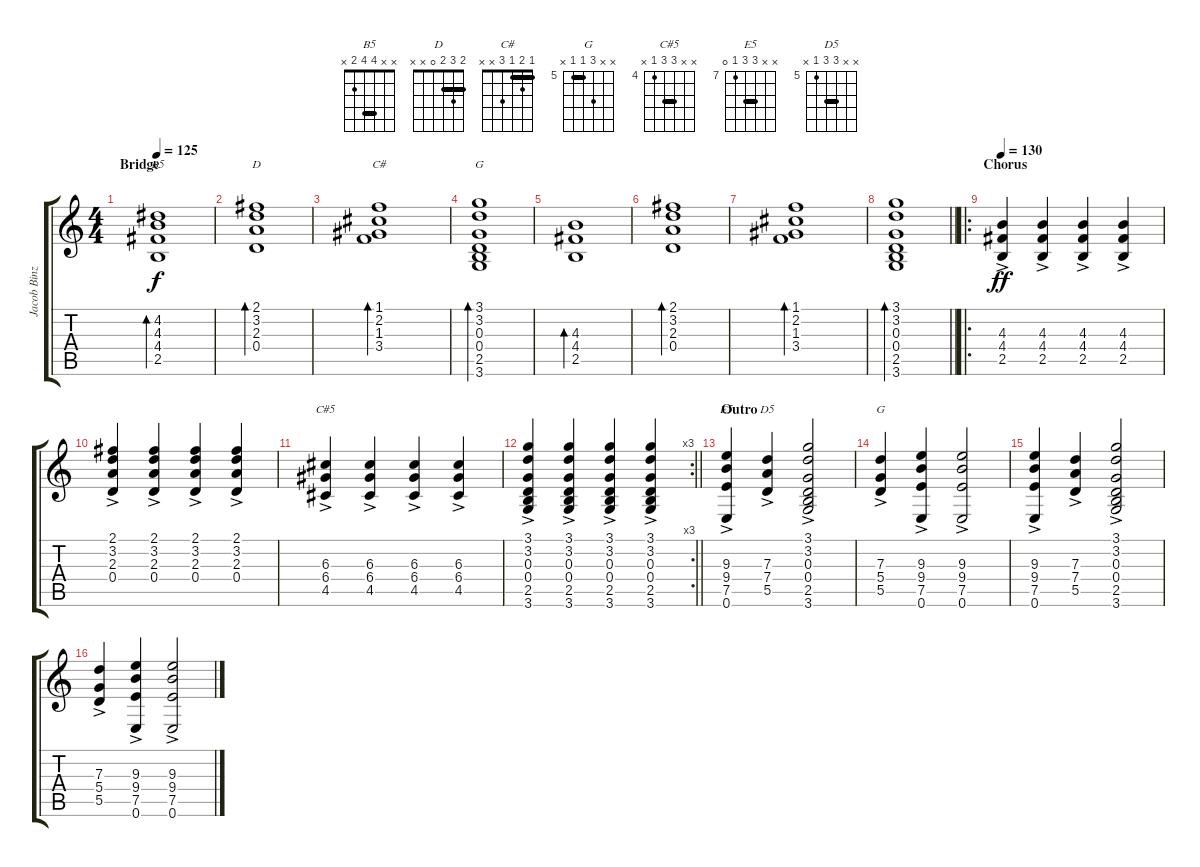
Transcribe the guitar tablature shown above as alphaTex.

\track ("Jacob Binzer (Lead guitar)" "Jacob Binz") {instrument overdrivenguitar}
\staff {score tabs}
\tuning (E4 B3 G3 D3 A2 E2) {hide}
\chord ("B5" x x 4 4 2 x) {barre 4}
\chord ("D" 2 3 2 0 x x) {barre 2}
\chord ("C#" 1 2 1 3 x x) {barre 1}
\chord ("G" 3 3 0 0 2 3) {barre 3}
\chord ("C#5" x x 6 6 4 x) {firstfret 4 barre 6}
\chord ("E5" x x 9 9 7 0) {firstfret 7 barre 9}
\chord ("D5" x x 7 7 5 x) {firstfret 5 barre 7}
\chord ("G" x x 7 5 5 x) {firstfret 5 barre 5}
\ts (4 4)
\section ("" "Bridge")
\tempo 125
\clef g2
\ks c
(4.2 4.3 4.4 2.5).1{bd 480 ch "B5" dy f volume 16 instrument electricguitarclean} |
(2.1 3.2 2.3 0.4).1{bd 480 ch "D"} |
(1.1 2.2 1.3 3.4).1{bd 480 ch "C#"} |
(3.1 3.2 0.3 0.4 2.5 3.6).1{bd 480 ch "G"} |
(4.3 4.4 2.5).1{bd 480} |
(2.1 3.2 2.3 0.4).1{bd 480} |
(1.1 2.2 1.3 3.4).1{bd 480} |
\barLineRight lightlight
(3.1 3.2 0.3 0.4 2.5 3.6).1{bd 480} |
\ro
\section ("" "Chorus")
\tempo 130
(4.3 4.4 2.5{ac}).4{dy ff instrument overdrivenguitar} (4.3 4.4 2.5{ac}).4 (4.3 4.4 2.5{ac}).4 (4.3 4.4 2.5{ac}).4 |
(2.1 3.2 2.3 0.4{ac}).4 (2.1 3.2 2.3 0.4{ac}).4 (2.1 3.2 2.3 0.4{ac}).4 (2.1 3.2 2.3 0.4{ac}).4 |
(6.3 6.4 4.5{ac}).4{ch "C#5"} (6.3 6.4 4.5{ac}).4 (6.3 6.4 4.5{ac}).4 (6.3 6.4 4.5{ac}).4 |
\rc 3
\barLineRight lightlight
(3.1 3.2 0.3 0.4 2.5 3.6{ac}).4 (3.1 3.2 0.3 0.4 2.5 3.6{ac}).4 (3.1 3.2 0.3 0.4 2.5 3.6{ac}).4 (3.1 3.2 0.3 0.4 2.5 3.6{ac}).4 |
\section ("" "Outro")
(9.3 9.4 7.5 0.6{ac}).4{ch "E5"} (7.3 7.4 5.5{ac}).4{ch "D5"} (3.1 3.2 0.3 0.4 2.5 3.6{ac}).2 |
(7.3 5.4 5.5{ac}).4{ch "G"} (9.3 9.4 7.5 0.6{ac}).4 (9.3 9.4 7.5 0.6{ac}).2 |
(9.3 9.4 7.5 0.6{ac}).4 (7.3 7.4 5.5{ac}).4 (3.1 3.2 0.3 0.4 2.5 3.6{ac}).2 |
(7.3 5.4 5.5{ac}).4 (9.3 9.4 7.5 0.6{ac}).4 (9.3 9.4 7.5 0.6{ac}).2
